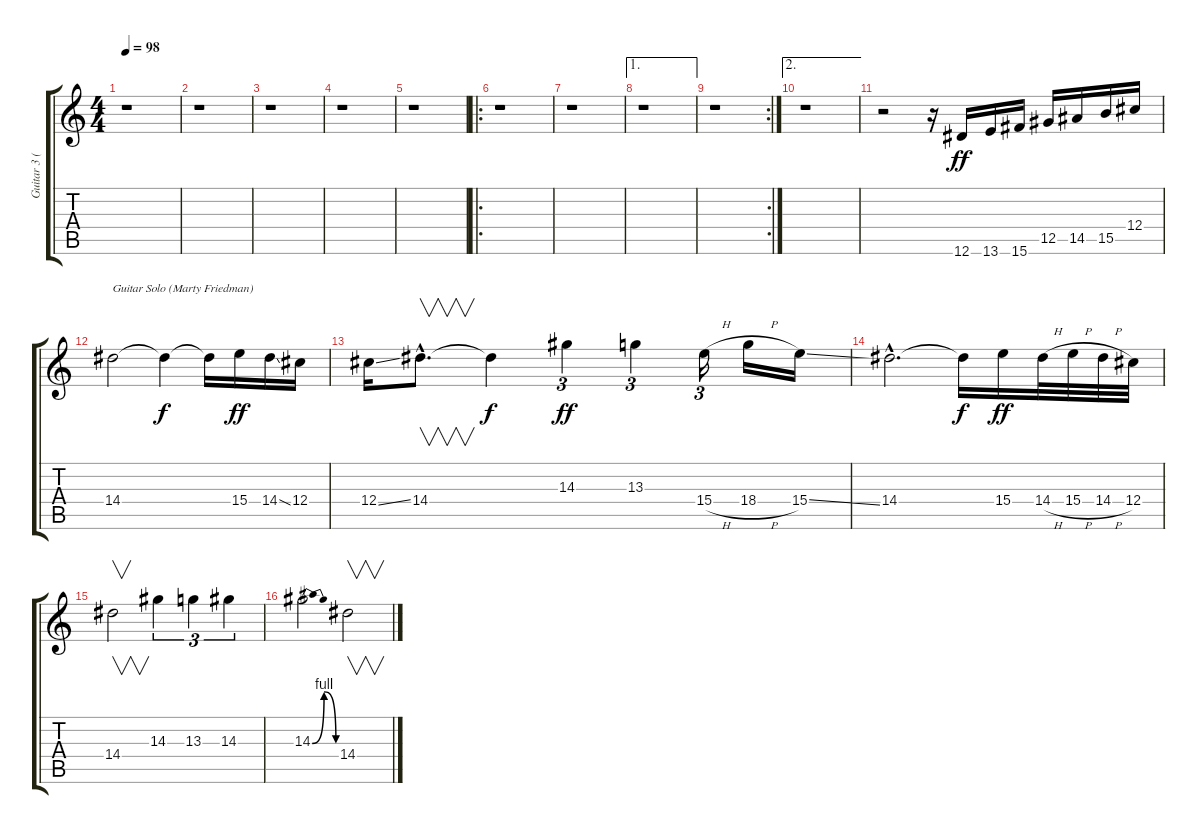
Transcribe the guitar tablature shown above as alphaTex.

\track ("Guitar 3 (Fills and Solo)" "Guitar 3 (") {instrument distortionguitar}
\staff {score tabs}
\tuning (Eb4 Bb3 Gb3 Db3 Ab2 Eb2) {hide}
\ts (4 4)
\tempo 98
\clef g2
\ks c
r.1{dy f} |
r.1 |
r.1 |
r.1 |
r.1 |
\ro
r.1 |
r.1 |
\ae 1
r.1 |
\rc 2
r.1 |
\ae 2
r.1 |
r.2{balance 16} r.16 12.6.16{dy ff} 13.6.16 15.6.16 12.5.16 14.5.16 15.5.16 12.4.16 |
14.4.2{txt "Guitar Solo (Marty Friedman)"} 14.4{t}.4{dy f} 14.4{t}.16 15.4.16{dy ff} 14.4{ss}.16 12.4.16 |
12.4{ss}.16 14.4{hac}.8{v d} 14.4{t}.4{dy f} 14.3.4{tu (3 2) dy ff} 13.3.4{tu (3 2)} 15.4{h}.16{tu (3 2)} 18.4{h}.16 15.4{ss}.16 |
14.4{hac}.2{d} 14.4{t}.16{dy f} 15.4.16{dy ff} 14.4{h}.32 15.4{h}.32 14.4{h}.32 12.4.32 |
14.4.2{v} 14.3.4{tu (3 2)} 13.3.4{tu (3 2)} 14.3.4{tu (3 2)} |
14.3{be (bendrelease 0 0 15 4 45 4 60 0)}.2 14.4{h}.2{v}
